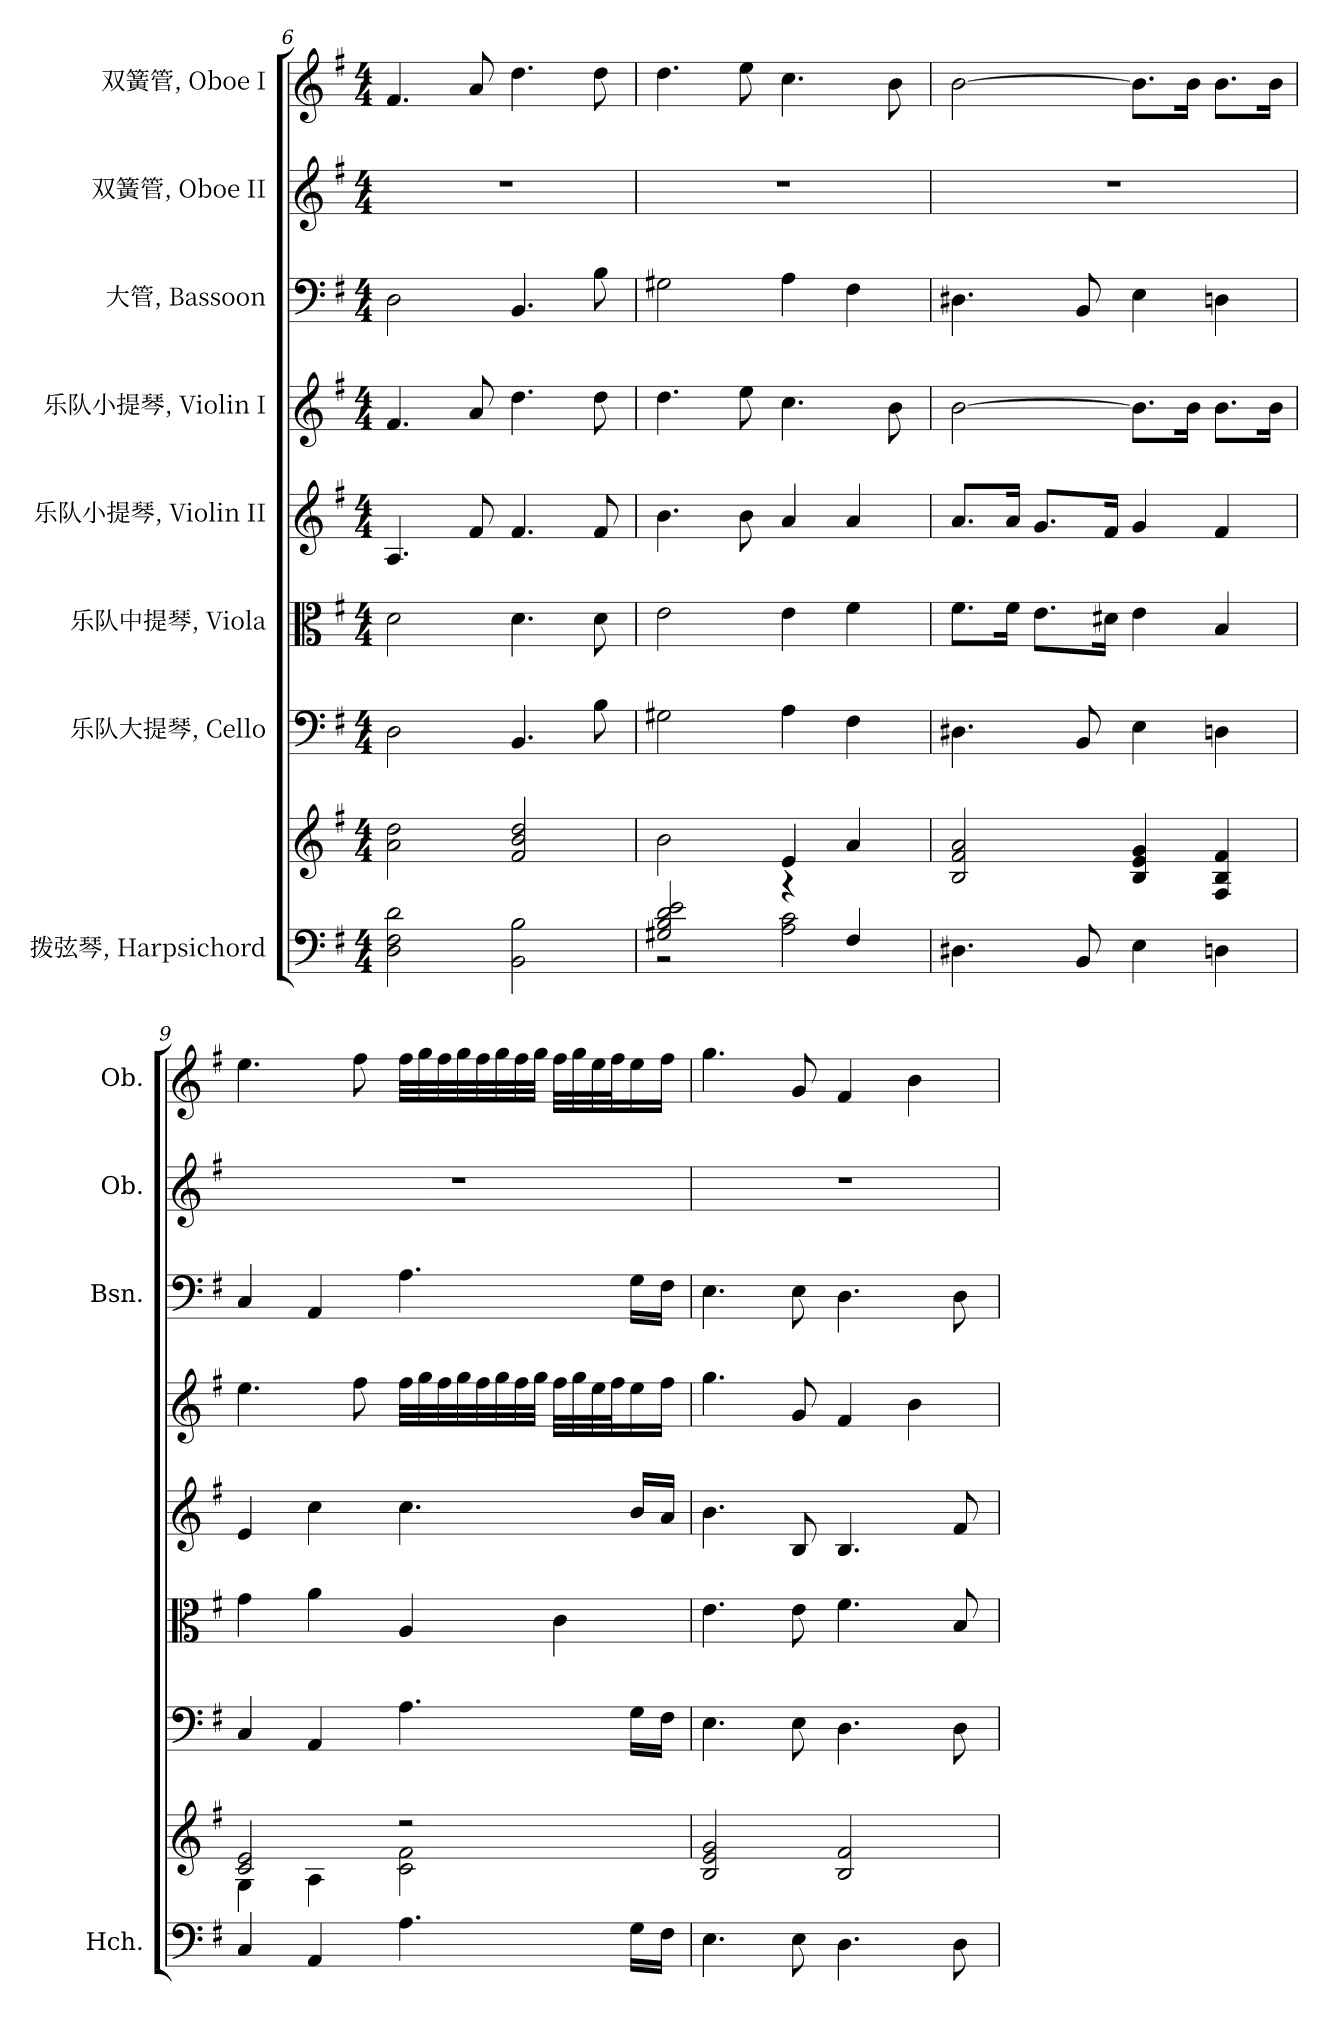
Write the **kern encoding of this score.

**kern	**kern	**kern	**kern	**kern	**kern	**kern	**kern	**kern
*part8	*part8	*part7	*part6	*part5	*part4	*part3	*part2	*part1
*staff9	*staff8	*staff7	*staff6	*staff5	*staff4	*staff3	*staff2	*staff1
*I"拨弦琴, Harpsichord	*	*I"乐队大提琴, Cello	*I"乐队中提琴, Viola	*I"乐队小提琴, Violin II	*I"乐队小提琴, Violin I	*I"大管, Bassoon	*I"双簧管, Oboe II	*I"双簧管, Oboe I
*I'Hch.	*	*	*	*	*	*I'Bsn.	*I'Ob.	*I'Ob.
*clefF4	*clefG2	*clefF4	*clefC3	*clefG2	*clefG2	*clefF4	*clefG2	*clefG2
*k[f#]	*k[f#]	*k[f#]	*k[f#]	*k[f#]	*k[f#]	*k[f#]	*k[f#]	*k[f#]
*M4/4	*M4/4	*M4/4	*M4/4	*M4/4	*M4/4	*M4/4	*M4/4	*M4/4
=6	=6	=6	=6	=6	=6	=6	=6	=6
2D\ 2F#\ 2d\	2a\ 2dd\	2D\	2d\	4.A/	4.f#/	2D\	1r	4.f#/
.	.	.	.	8f#/	8a/	.	.	8a/
2BB\ 2B\	2f#/ 2b/ 2dd/	4.BB/	4.d\	4.f#/	4.dd\	4.BB/	.	4.dd\
.	.	8B\	8d\	8f#/	8dd\	8B\	.	8dd\
=7	=7	=7	=7	=7	=7	=7	=7	=7
*^	*	*	*	*	*	*	*	*
2G#X/ 2B/ 2d/ 2e/	2r	2b\	2G#X\	2e\	4.b\	4.dd\	2G#X\	1r	4.dd\
.	.	.	.	.	8b\	8ee\	.	.	8ee\
4r	2A\ 2c\	4e/	4A\	4e\	4a/	4.cc\	4A\	.	4.cc\
4F#/	.	4a/	4F#\	4f#\	4a/	.	4F#\	.	.
.	.	.	.	.	.	8b\	.	.	8b\
*v	*v	*	*	*	*	*	*	*	*
=8	=8	=8	=8	=8	=8	=8	=8	=8
4.D#X\	2B/ 2f#/ 2a/	4.D#X\	8.f#\L	8.a/L	[2b\	4.D#X\	1r	[2b\
.	.	.	16f#\Jk	16a/Jk	.	.	.	.
.	.	.	8.e\L	8.g/L	.	.	.	.
8BB/	.	8BB/	.	.	.	8BB/	.	.
.	.	.	16d#X\Jk	16f#/Jk	.	.	.	.
4E\	4B/ 4e/ 4g/	4E\	4e\	4g/	8.b\L]	4E\	.	8.b\L]
.	.	.	.	.	16b\Jk	.	.	16b\Jk
4Dn\	4F#/ 4B/ 4f#/	4Dn\	4B/	4f#/	8.b\L	4Dn\	.	8.b\L
.	.	.	.	.	16b\Jk	.	.	16b\Jk
!!LO:PB:g=z
=9	=9	=9	=9	=9	=9	=9	=9	=9
*	*^	*	*	*	*	*	*	*
4C/	2c/ 2e/	4G\	4C/	4g\	4e/	4.ee\	4C/	1r	4.ee\
4AA/	.	4A\	4AA/	4a\	4cc\	.	4AA/	.	.
.	.	.	.	.	.	8ff#\	.	.	8ff#\
4.A\	2r	2c\ 2f#\	4.A\	4A/	4.cc\	32ff#\LLL	4.A\	.	32ff#\LLL
.	.	.	.	.	.	32gg\	.	.	32gg\
.	.	.	.	.	.	32ff#\	.	.	32ff#\
.	.	.	.	.	.	32gg\	.	.	32gg\
.	.	.	.	.	.	32ff#\	.	.	32ff#\
.	.	.	.	.	.	32gg\	.	.	32gg\
.	.	.	.	.	.	32ff#\	.	.	32ff#\
.	.	.	.	.	.	32gg\JJJ	.	.	32gg\JJJ
.	.	.	.	4c\	.	32ff#\LLL	.	.	32ff#\LLL
.	.	.	.	.	.	32gg\	.	.	32gg\
.	.	.	.	.	.	32ee\	.	.	32ee\
.	.	.	.	.	.	32ff#\J	.	.	32ff#\J
16G\LL	.	.	16G\LL	.	16b/LL	16ee\	16G\LL	.	16ee\
16F#\JJ	.	.	16F#\JJ	.	16a/JJ	16ff#\JJ	16F#\JJ	.	16ff#\JJ
*	*v	*v	*	*	*	*	*	*	*
=10	=10	=10	=10	=10	=10	=10	=10	=10
4.E\	2B/ 2e/ 2g/	4.E\	4.e\	4.b\	4.gg\	4.E\	1r	4.gg\
8E\	.	8E\	8e\	8B/	8g/	8E\	.	8g/
4.D\	2B/ 2f#/	4.D\	4.f#\	4.B/	4f#/	4.D\	.	4f#/
.	.	.	.	.	4b\	.	.	4b\
8D\	.	8D\	8B/	8f#/	.	8D\	.	.
=	=	=	=	=	=	=	=	=
*-	*-	*-	*-	*-	*-	*-	*-	*-
